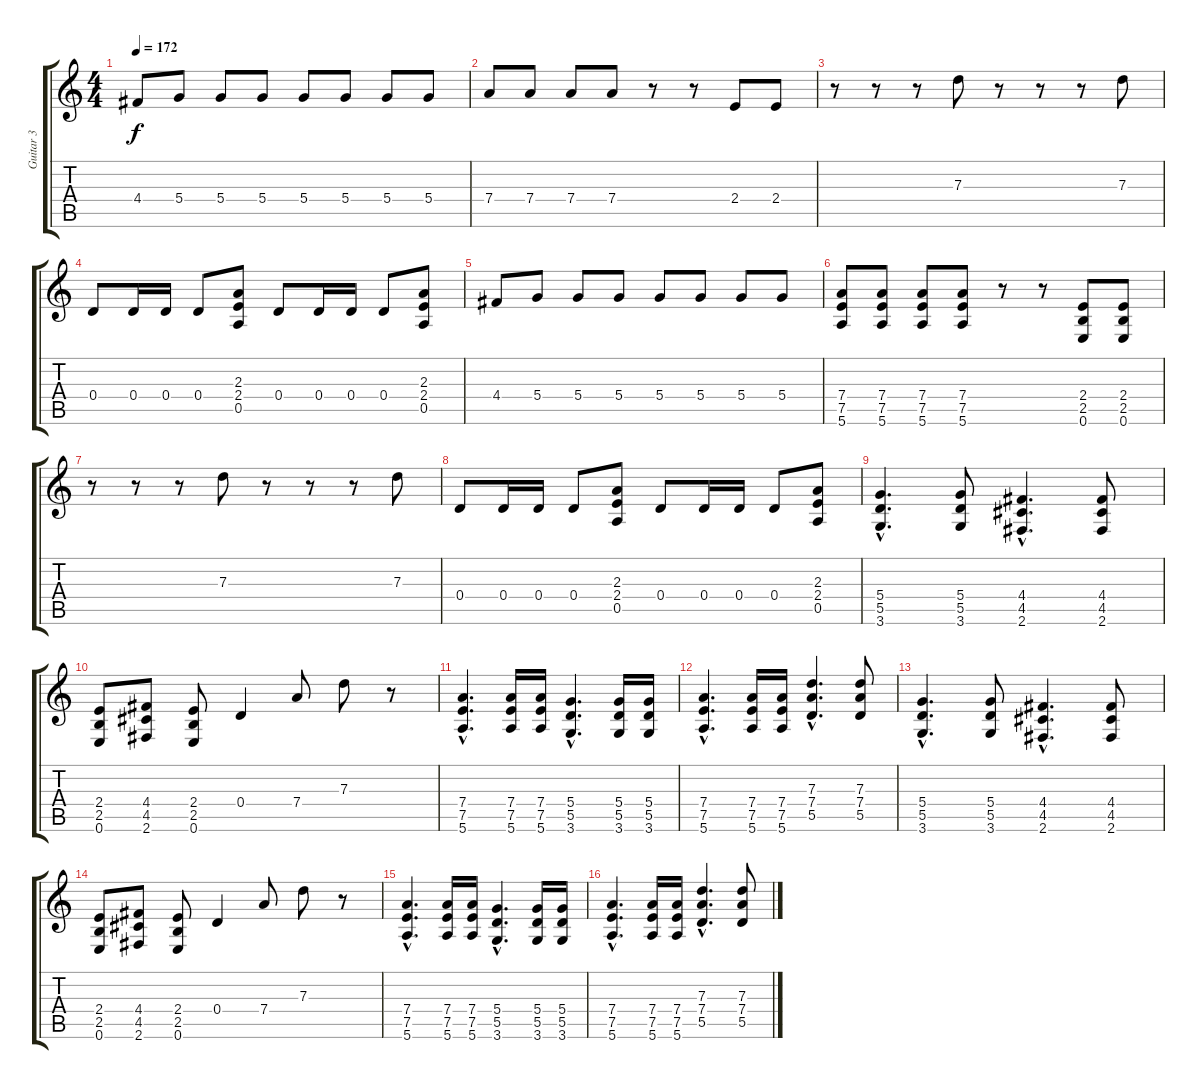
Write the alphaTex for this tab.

\track ("Guitar 3" "Guitar 3") {instrument distortionguitar}
\staff {score tabs}
\tuning (E4 B3 G3 D3 A2 E2) {hide}
\ts (4 4)
\tempo 172
\clef g2
\ks c
4.4.8{dy f} 5.4.8 5.4.8 5.4.8 5.4.8 5.4.8 5.4.8 5.4.8 |
7.4.8 7.4.8 7.4.8 7.4.8 r.8 r.8 2.4.8 2.4.8 |
r.8 r.8 r.8 7.3.8 r.8 r.8 r.8 7.3.8 |
0.4.8 0.4.16 0.4.16 0.4.8 (2.3 2.4 0.5).8 0.4.8 0.4.16 0.4.16 0.4.8 (2.3 2.4 0.5).8 |
4.4.8 5.4.8 5.4.8 5.4.8 5.4.8 5.4.8 5.4.8 5.4.8 |
(7.4 7.5 5.6).8 (7.4 7.5 5.6).8 (7.4 7.5 5.6).8 (7.4 7.5 5.6).8 r.8 r.8 (2.4 2.5 0.6).8 (2.4 2.5 0.6).8 |
r.8 r.8 r.8 7.3.8 r.8 r.8 r.8 7.3.8 |
0.4.8 0.4.16 0.4.16 0.4.8 (2.3 2.4 0.5).8 0.4.8 0.4.16 0.4.16 0.4.8 (2.3 2.4 0.5).8 |
(5.4{hac} 5.5{hac} 3.6{hac}).4{d} (5.4 5.5 3.6).8 (4.4{hac} 4.5{hac} 2.6{hac}).4{d} (4.4 4.5 2.6).8 |
(2.4 2.5 0.6).8 (4.4 4.5 2.6).8 (2.4 2.5 0.6).8 0.4.4 7.4.8 7.3.8 r.8 |
(7.4{hac} 7.5{hac} 5.6{hac}).4{d} (7.4 7.5 5.6).16 (7.4 7.5 5.6).16 (5.4{hac} 5.5{hac} 3.6{hac}).4{d} (5.4 5.5 3.6).16 (5.4 5.5 3.6).16 |
(7.4{hac} 7.5{hac} 5.6{hac}).4{d} (7.4 7.5 5.6).16 (7.4 7.5 5.6).16 (7.3{hac} 7.4{hac} 5.5{hac}).4{d} (7.3 7.4 5.5).8 |
(5.4{hac} 5.5{hac} 3.6{hac}).4{d} (5.4 5.5 3.6).8 (4.4{hac} 4.5{hac} 2.6{hac}).4{d} (4.4 4.5 2.6).8 |
(2.4 2.5 0.6).8 (4.4 4.5 2.6).8 (2.4 2.5 0.6).8 0.4.4 7.4.8 7.3.8 r.8 |
(7.4{hac} 7.5{hac} 5.6{hac}).4{d} (7.4 7.5 5.6).16 (7.4 7.5 5.6).16 (5.4{hac} 5.5{hac} 3.6{hac}).4{d} (5.4 5.5 3.6).16 (5.4 5.5 3.6).16 |
(7.4{hac} 7.5{hac} 5.6{hac}).4{d} (7.4 7.5 5.6).16 (7.4 7.5 5.6).16 (7.3{hac} 7.4{hac} 5.5{hac}).4{d} (7.3 7.4 5.5).8
